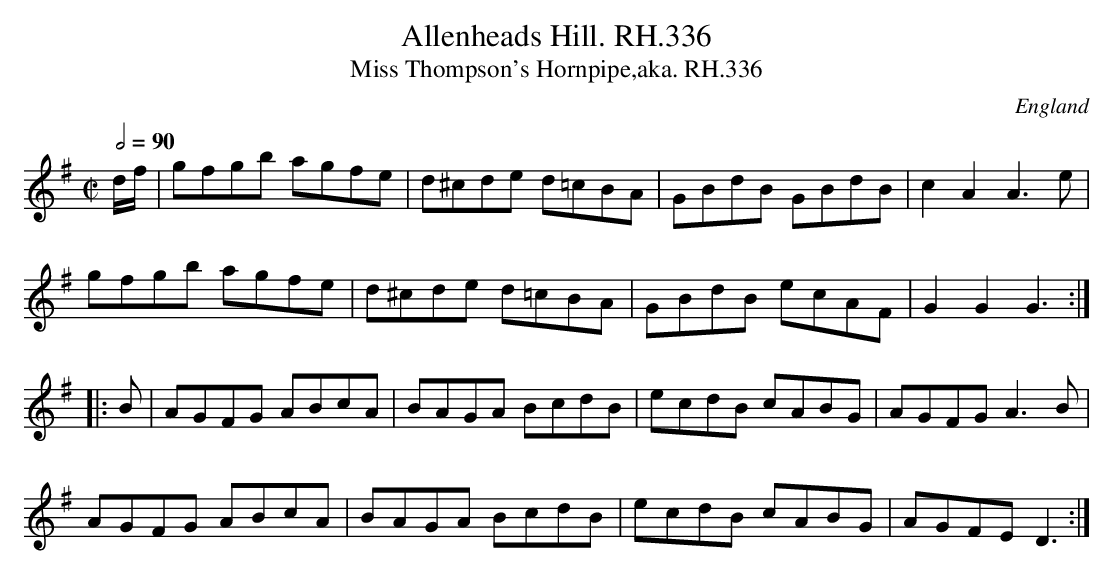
X:1
T:Allenheads Hill. RH.336
T:Miss Thompson's Hornpipe,aka. RH.336
L:1/8
M:C|
O:England
Q:1/2=90
K:G
d/f/|gfgb agfe|d^cde d=cBA|GBdB GBdB|c2A2 A3e|!
gfgb agfe|d^cde d=cBA|GBdB ecAF|G2G2 G3:|!
|:B|AGFG ABcA|BAGA BcdB|ecdB cABG|AGFG A3B|!
AGFG ABcA|BAGA BcdB|ecdB cABG|AGFE D3:|
